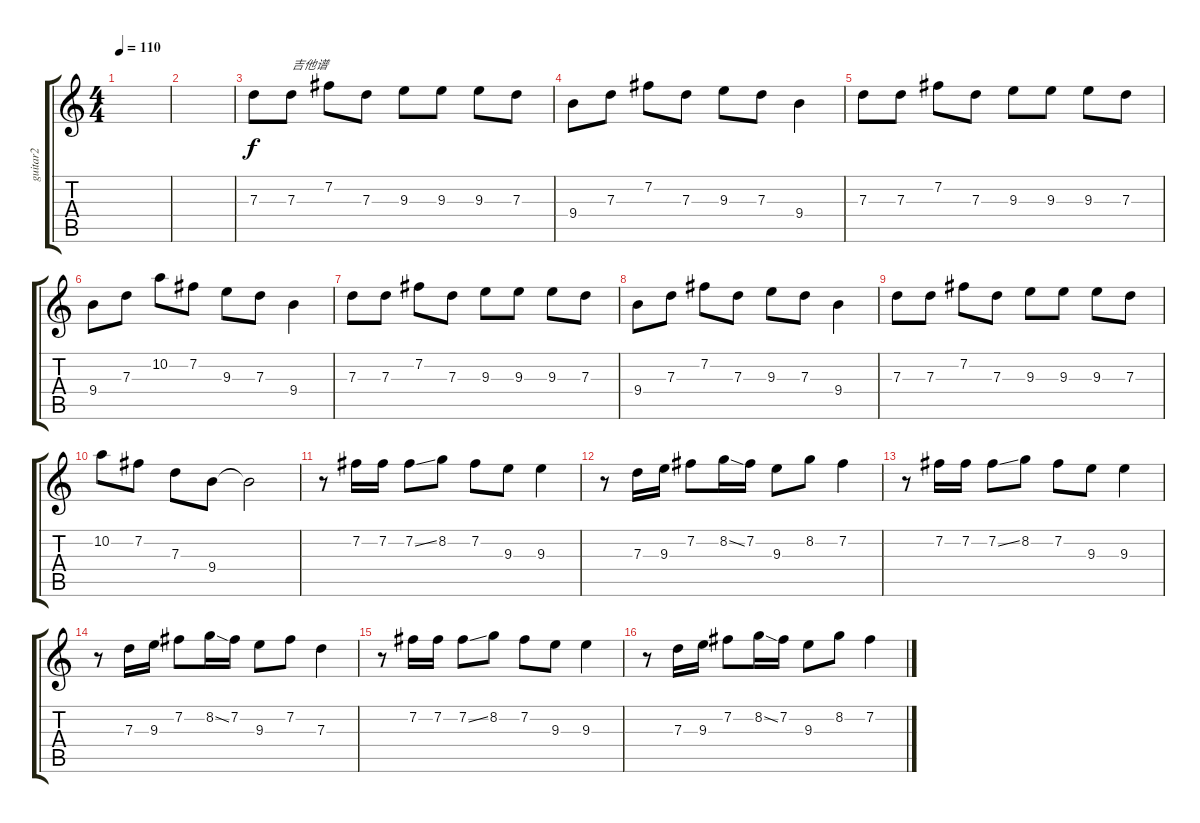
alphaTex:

\track ("guitar2" "guitar2") {instrument acousticguitarsteel}
\staff {score tabs}
\tuning (E4 B3 G3 D3 A2 E2) {hide}
\ts (4 4)
\tempo 110
\clef g2
\ks c
|
|
7.3.8 7.3.8{txt "吉他谱"} 7.2.8 7.3.8 9.3.8 9.3.8 9.3.8 7.3.8 |
9.4.8 7.3.8 7.2.8 7.3.8 9.3.8 7.3.8 9.4.4 |
7.3.8 7.3.8 7.2.8 7.3.8 9.3.8 9.3.8 9.3.8 7.3.8 |
9.4.8 7.3.8 10.2.8 7.2.8 9.3.8 7.3.8 9.4.4 |
7.3.8 7.3.8 7.2.8 7.3.8 9.3.8 9.3.8 9.3.8 7.3.8 |
9.4.8 7.3.8 7.2.8 7.3.8 9.3.8 7.3.8 9.4.4 |
7.3.8 7.3.8 7.2.8 7.3.8 9.3.8 9.3.8 9.3.8 7.3.8 |
10.2.8 7.2.8 7.3.8 9.4.8 9.4{t}.2 |
r.8{instrument celesta} 7.2.16 7.2.16 7.2{ss}.8 8.2.8 7.2.8 9.3.8 9.3.4 |
r.8 7.3.16 9.3.16 7.2.8 8.2{ss}.16 7.2.16 9.3.8 8.2.8 7.2.4 |
r.8 7.2.16 7.2.16 7.2{ss}.8 8.2.8 7.2.8 9.3.8 9.3.4 |
r.8 7.3.16 9.3.16 7.2.8 8.2{ss}.16 7.2.16 9.3.8 7.2.8 7.3.4 |
r.8 7.2.16 7.2.16 7.2{ss}.8 8.2.8 7.2.8 9.3.8 9.3.4 |
r.8 7.3.16 9.3.16 7.2.8 8.2{ss}.16 7.2.16 9.3.8 8.2.8 7.2.4
